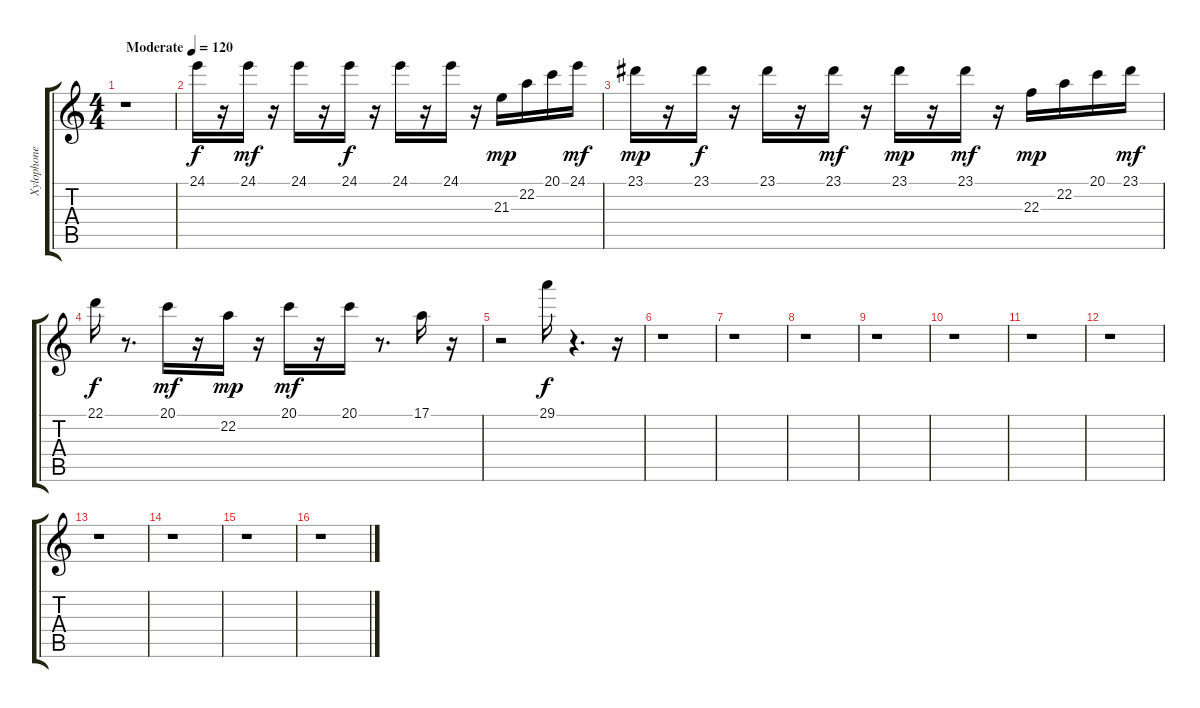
\track ("Xylophone" "Xylophone") {instrument xylophone}
\staff {score tabs}
\tuning (E4 B3 G3 D3 A2 E2) {hide}
\ts (4 4)
\tempo (120 "Moderate")
\clef g2
\ks c
r.1{dy f instrument xylophone} |
24.1.16 r.16 24.1.16{dy mf} r.16 24.1.16 r.16 24.1.16{dy f} r.16 24.1.16 r.16 24.1.16 r.16 21.3.16{dy mp} 22.2.16 20.1.16 24.1.16{dy mf} |
23.1.16{dy mp} r.16 23.1.16{dy f} r.16 23.1.16 r.16 23.1.16{dy mf} r.16 23.1.16{dy mp} r.16 23.1.16{dy mf} r.16 22.3.16{dy mp} 22.2.16 20.1.16 23.1.16{dy mf} |
22.1.16{dy f} r.8{d} 20.1.16{dy mf} r.16 22.2.16{dy mp} r.16 20.1.16{dy mf} r.16 20.1.16 r.8{d} 17.1.16 r.16 |
r.2 29.1.16{dy f} r.4{d} r.16 |
r.1 |
r.1 |
r.1 |
r.1 |
r.1 |
r.1 |
r.1 |
r.1 |
r.1 |
r.1 |
r.1
